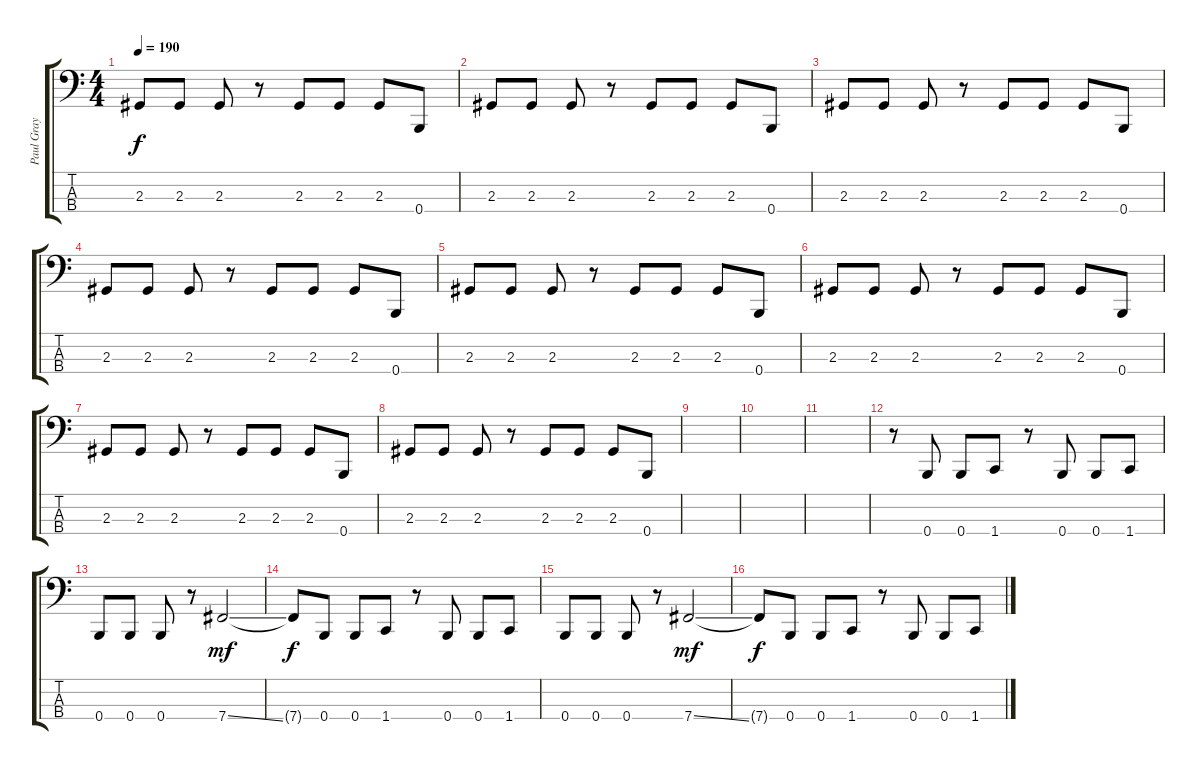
\track ("Paul Gray" "Paul Gray") {instrument electricbasspick}
\staff {score tabs}
\tuning (E2 B1 Gb1 B0) {hide}
\ts (4 4)
\tempo 190
\clef f4
\ks c
2.3.8{dy f} 2.3.8 2.3.8 r.8 2.3.8 2.3.8 2.3.8 0.4.8 |
2.3.8 2.3.8 2.3.8 r.8 2.3.8 2.3.8 2.3.8 0.4.8 |
2.3.8 2.3.8 2.3.8 r.8 2.3.8 2.3.8 2.3.8 0.4.8 |
2.3.8 2.3.8 2.3.8 r.8 2.3.8 2.3.8 2.3.8 0.4.8 |
2.3.8 2.3.8 2.3.8 r.8 2.3.8 2.3.8 2.3.8 0.4.8 |
2.3.8 2.3.8 2.3.8 r.8 2.3.8 2.3.8 2.3.8 0.4.8 |
2.3.8 2.3.8 2.3.8 r.8 2.3.8 2.3.8 2.3.8 0.4.8 |
2.3.8 2.3.8 2.3.8 r.8 2.3.8 2.3.8 2.3.8 0.4.8 |
|
|
|
r.8 0.4.8 0.4.8 1.4.8 r.8 0.4.8 0.4.8 1.4.8 |
0.4.8 0.4.8 0.4.8 r.8 7.4{ss}.2{dy mf} |
7.4{t}.8{dy f} 0.4.8 0.4.8 1.4.8 r.8 0.4.8 0.4.8 1.4.8 |
0.4.8 0.4.8 0.4.8 r.8 7.4{ss}.2{dy mf} |
7.4{t}.8{dy f} 0.4.8 0.4.8 1.4.8 r.8 0.4.8 0.4.8 1.4.8
